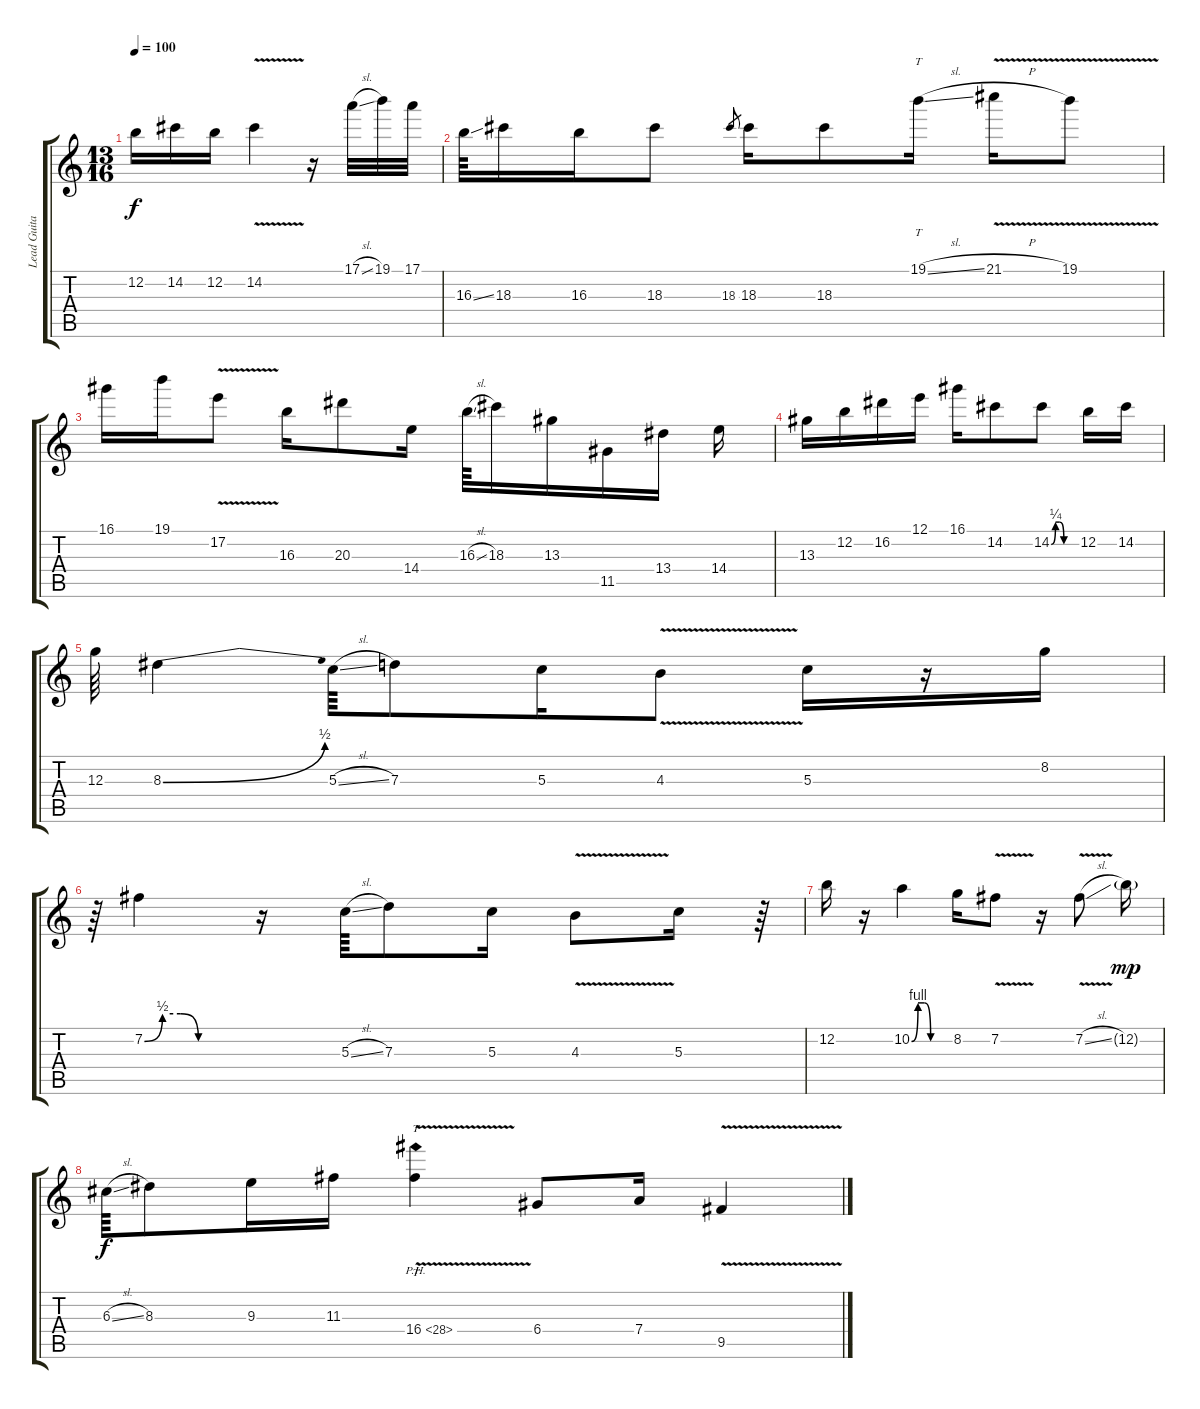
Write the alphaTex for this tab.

\track ("Lead Guitar 1" "Lead Guita") {instrument overdrivenguitar}
\staff {score tabs}
\tuning (E4 B3 G3 D3 A2 E2) {hide}
\ts (13 16)
\tempo 100
\clef g2
\ks c
12.2.16{dy f} 14.2.16 12.2.16 14.2{v}.4 r.16 17.1{sl}.32 19.1.32 17.1.32 |
16.3{ss}.64 18.3.16 16.3.16 18.3.8 18.3.8{gr} 18.3.16 18.3.8 19.1{sl}.16{tt} 21.1{v h}.16 19.1{v}.8 |
16.1.16 19.1.16 17.2{v}.8 16.3.16 20.3.8 14.4.16 16.3{sl}.64 18.3.16 13.3.16 11.5.16 13.4.16 14.4.16 |
13.3.16 12.2.16 16.2.16 12.1.16 16.1.16 14.2.8 14.2{be (custom 0 0 10 1 20 1 30 0 60 0)}.8 12.2.16 14.2.16 |
12.3.64 8.3{be (bend 0 0 60 2)}.4 5.3{sl}.64 7.3.8 5.3.16 4.3{v}.8 5.3.16 r.16 8.2.16 |
r.64 7.2{be (custom 0 0 10 2 20 2 30 0 60 0)}.4 r.16 5.3{sl}.64 7.3.8 5.3.16 4.3{v}.8 5.3.16 r.64 |
12.2.16 r.16 10.2{be (custom 0 0 10 4 20 4 30 0 60 0)}.4 8.2.16 7.2{v}.8 r.16 7.2{v sl}.8 12.2{g}.16{dy mp} |
6.3{sl}.64{dy f} 8.3.8 9.3.16 11.3.16 16.4{ph 12 v}.4{tt} 6.4.8 7.4.16 9.5{v}.4
